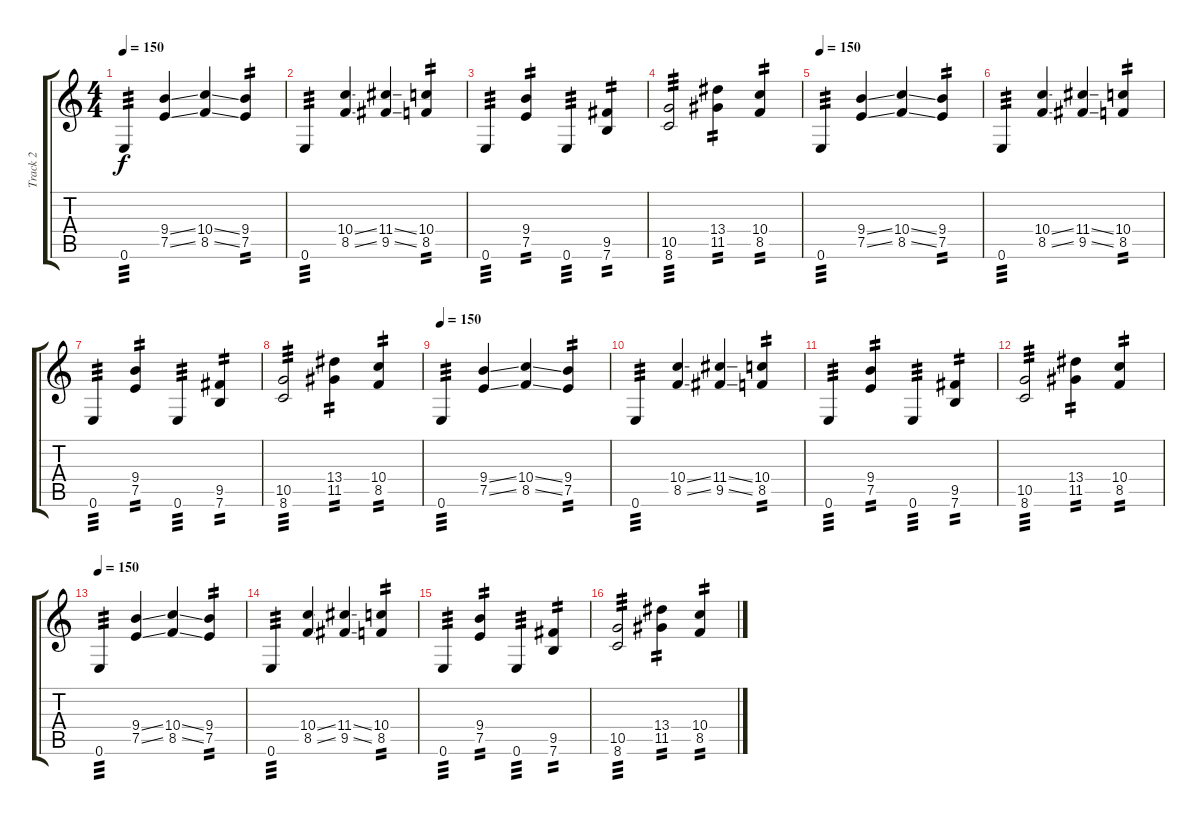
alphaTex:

\track ("Track 2" "Track 2") {instrument distortionguitar}
\staff {score tabs}
\tuning (E4 B3 G3 D3 A2 E2) {hide}
\ts (4 4)
\tempo 150
\clef g2
\ks c
0.6.4{tp 3 dy f} (9.4{ss} 7.5{ss}).4 (10.4{ss} 8.5{ss}).4 (9.4 7.5).4{tp 2} |
0.6.4{tp 3} (10.4{ss} 8.5{ss}).4 (11.4{ss} 9.5{ss}).4 (10.4 8.5).4{tp 2} |
0.6.4{tp 3} (9.4 7.5).4{tp 2} 0.6.4{tp 3} (9.5 7.6).4{tp 2} |
(10.5 8.6).2{tp 3} (13.4 11.5).4{tp 2} (10.4 8.5).4{tp 2} |
\tempo 150
0.6.4{tp 3} (9.4{ss} 7.5{ss}).4 (10.4{ss} 8.5{ss}).4 (9.4 7.5).4{tp 2} |
0.6.4{tp 3} (10.4{ss} 8.5{ss}).4 (11.4{ss} 9.5{ss}).4 (10.4 8.5).4{tp 2} |
0.6.4{tp 3} (9.4 7.5).4{tp 2} 0.6.4{tp 3} (9.5 7.6).4{tp 2} |
(10.5 8.6).2{tp 3} (13.4 11.5).4{tp 2} (10.4 8.5).4{tp 2} |
\tempo 150
0.6.4{tp 3} (9.4{ss} 7.5{ss}).4 (10.4{ss} 8.5{ss}).4 (9.4 7.5).4{tp 2} |
0.6.4{tp 3} (10.4{ss} 8.5{ss}).4 (11.4{ss} 9.5{ss}).4 (10.4 8.5).4{tp 2} |
0.6.4{tp 3} (9.4 7.5).4{tp 2} 0.6.4{tp 3} (9.5 7.6).4{tp 2} |
(10.5 8.6).2{tp 3} (13.4 11.5).4{tp 2} (10.4 8.5).4{tp 2} |
\tempo 150
0.6.4{tp 3} (9.4{ss} 7.5{ss}).4 (10.4{ss} 8.5{ss}).4 (9.4 7.5).4{tp 2} |
0.6.4{tp 3} (10.4{ss} 8.5{ss}).4 (11.4{ss} 9.5{ss}).4 (10.4 8.5).4{tp 2} |
0.6.4{tp 3} (9.4 7.5).4{tp 2} 0.6.4{tp 3} (9.5 7.6).4{tp 2} |
(10.5 8.6).2{tp 3} (13.4 11.5).4{tp 2} (10.4 8.5).4{tp 2}
